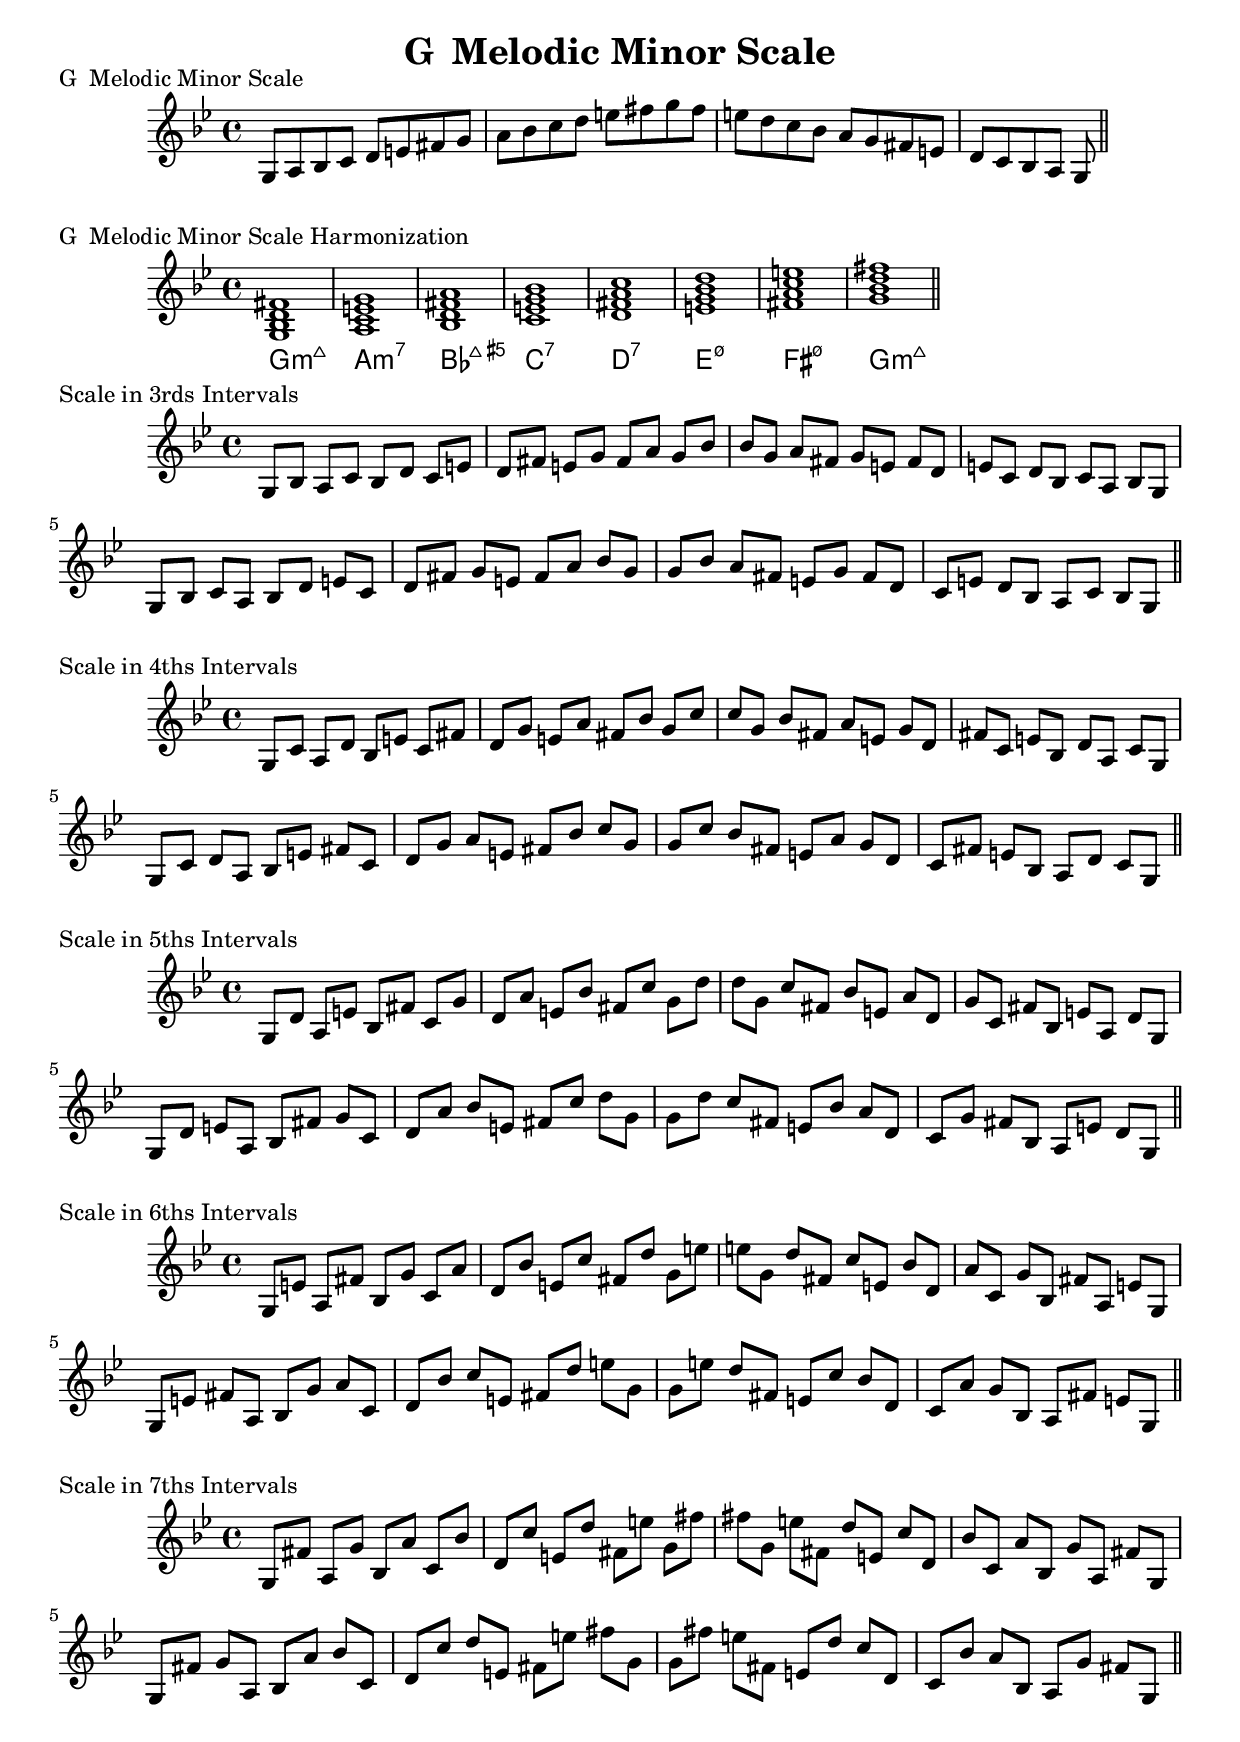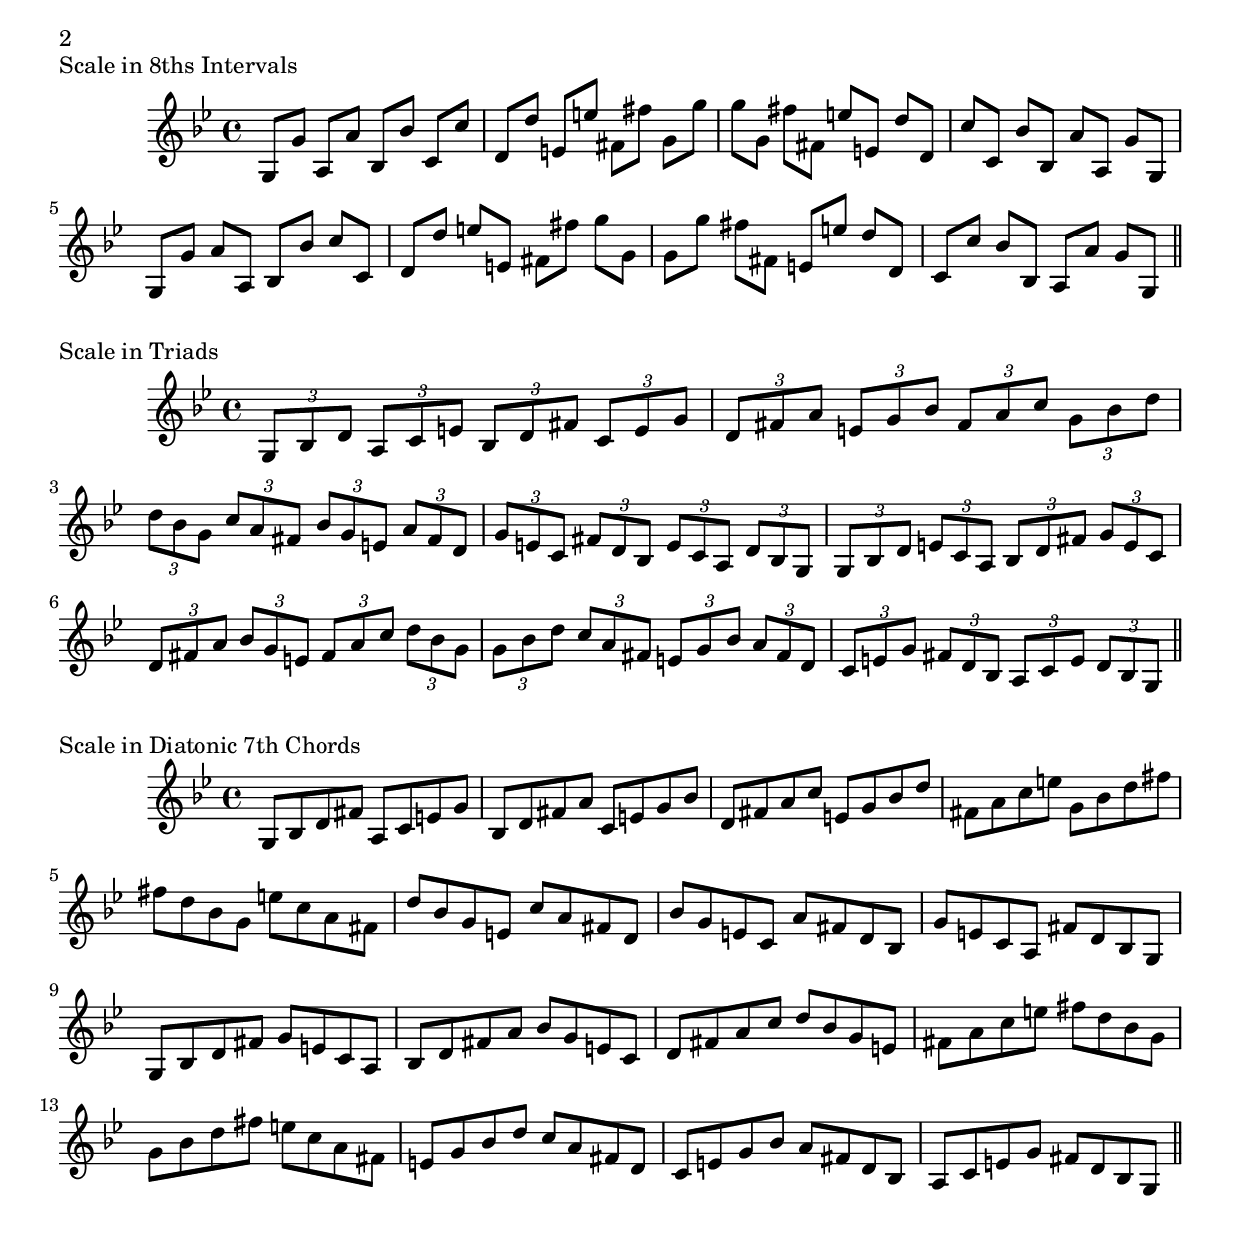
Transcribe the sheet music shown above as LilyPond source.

\version "2.18.2"

\include "scales.ly"

\header{
  title = \markup { "G" " Melodic Minor Scale" }
}

\score {
  \transpose c g
  \new Staff \relative c {
    \key c \minor
    \CMinorMelodicScale
    \bar "||"
  }
  \header{
    piece = \markup { "G" " Melodic Minor Scale" }
  }
}

\score {
  \transpose c g
  \new Staff \relative c {
    \key c \minor
    \CMinorMelodicHarmonization
    \bar "||"
  }
  \header{
    piece = \markup { "G" " Melodic Minor Scale Harmonization" }
  }
}

\score {
  \transpose c g
  \new Staff \relative c {
    \key c \minor
    \set Timing.beamExceptions = #'()
    \set Timing.baseMoment = #'(ly:make-moment 1/4)
    \set Timing.beatStructure = #'(1 1 1 1)
    \CMinorMelodicScaleThirds
    \bar "||"
  }
  \header{
    piece = \markup { "Scale in 3rds Intervals" }
  }
}

\score {
  \transpose c g
  \new Staff \relative c {
    \key c \minor
    \set Timing.beamExceptions = #'()
    \set Timing.baseMoment = #'(ly:make-moment 1/4)
    \set Timing.beatStructure = #'(1 1 1 1)
    \CMinorMelodicScaleFourths
    \bar "||"
  }
  \header{
    piece = \markup { "Scale in 4ths Intervals" }
  }
}

\score {
  \transpose c g
  \new Staff \relative c {
    \key c \minor
    \set Timing.beamExceptions = #'()
    \set Timing.baseMoment = #'(ly:make-moment 1/4)
    \set Timing.beatStructure = #'(1 1 1 1)
    \CMinorMelodicScaleFifths
    \bar "||"
  }
  \header{
    piece = \markup { "Scale in 5ths Intervals" }
  }
}

\score {
  \transpose c g
  \new Staff \relative c {
    \key c \minor
    \set Timing.beamExceptions = #'()
    \set Timing.baseMoment = #'(ly:make-moment 1/4)
    \set Timing.beatStructure = #'(1 1 1 1)
    \CMinorMelodicScaleSixths
    \bar "||"
  }
  \header{
    piece = \markup { "Scale in 6ths Intervals" }
  }
}

\score {
  \transpose c g
  \new Staff \relative c {
    \key c \minor
    \set Timing.beamExceptions = #'()
    \set Timing.baseMoment = #'(ly:make-moment 1/4)
    \set Timing.beatStructure = #'(1 1 1 1)
    \CMinorMelodicScaleSevenths
    \bar "||"
  }
  \header{
    piece = \markup { "Scale in 7ths Intervals" }
  }
}

\score {
  \transpose c g
  \new Staff \relative c {
    \key c \minor
    \set Timing.beamExceptions = #'()
    \set Timing.baseMoment = #'(ly:make-moment 1/4)
    \set Timing.beatStructure = #'(1 1 1 1)
    \CMinorMelodicScaleEights
    \bar "||"
  }
  \header{
    piece = \markup { "Scale in 8ths Intervals" }
  }
}

\score {
  \transpose c g
  \new Staff \relative c {
    \key c \minor
    \CMinorMelodicScaleTriads
    \bar "||"
  }
  \header{
    piece = \markup { "Scale in Triads" }
  }
}

\score {
  \transpose c g
  \new Staff \relative c {
    \key c \minor
    \CMinorMelodicScaleChords
    \bar "||"
  }
  \header{
    piece = \markup { "Scale in Diatonic 7th Chords" }
  }
}